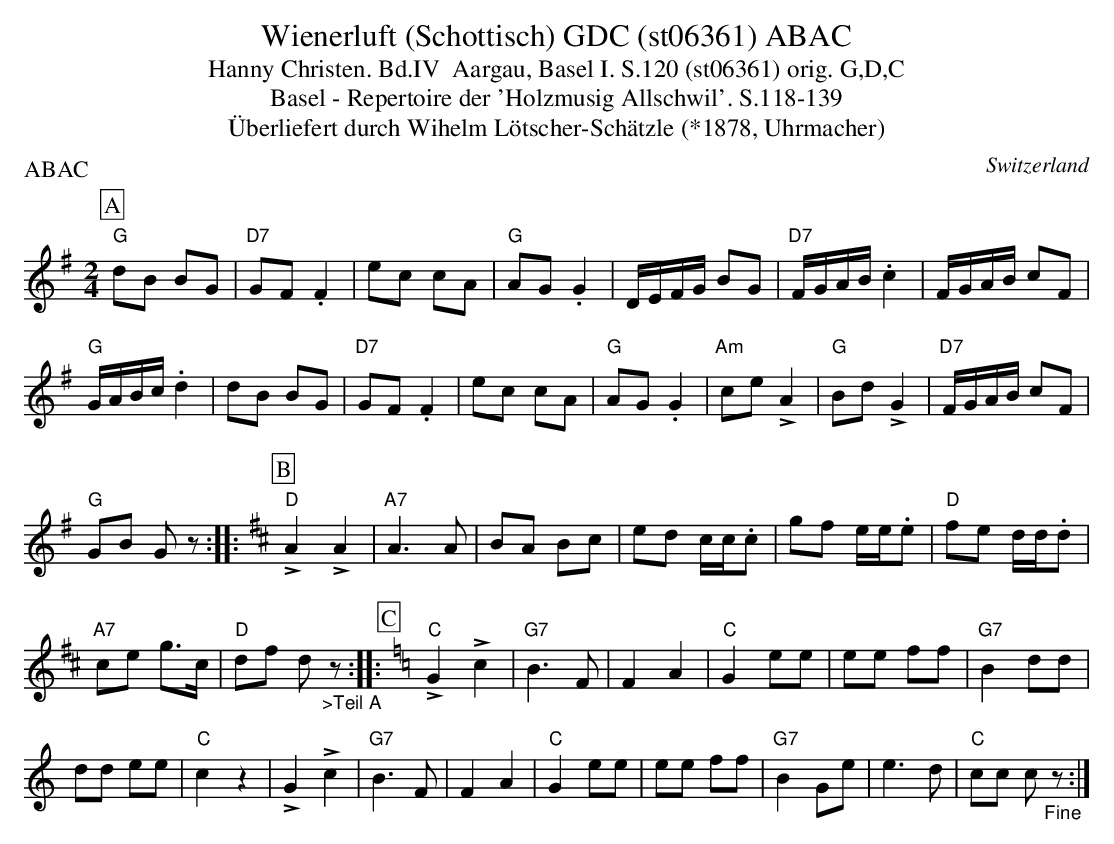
X:1
T:Wienerluft (Schottisch) GDC (st06361) ABAC
T:Hanny Christen. Bd.IV  Aargau, Basel I. S.120 (st06361) orig. G,D,C
T: Basel - Repertoire der 'Holzmusig Allschwil'. S.118-139
T:Überliefert durch Wihelm Lötscher-Schätzle (*1878, Uhrmacher)
P:ABAC
M:2/4
L:1/8
O:Switzerland
K:G major
[P:A] "G"dB BG |  "D7"GF.F2 | ec cA | "G"AG.G2 | D/E/F/G/ BG | "D7"F/G/A/B/.c2 | F/G/A/B/ cF |
"G"G/A/B/c/ .d2 | dB BG | "D7"GF.F2 | ec cA | "G"AG.G2 | "Am"ce!>!A2 | "G"Bd!>!G2 | "D7"F/G/A/B/ cF |
"G"GB Gz :: [K:D] [P:B]  !>!"D"A2!>!A2 | "A7"A3A | BA Bc | ed c/c/.c | gf e/e/.e | "D"fe d/d/.d |
"A7"ce g>c | "D"df d"_>Teil A"z :: [P:C] [K:C] !>!"C"G2 !>!c2 | "G7"B3F | F2A2 | "C"G2ee | ee ff | "G7"B2dd |
dd ee | "C"c2z2 | !>!G2 !>!c2 | "G7"B3F | F2A2 | "C"G2ee | ee ff | "G7"B2Ge | e3d | "C"cc c"_Fine"z :|
